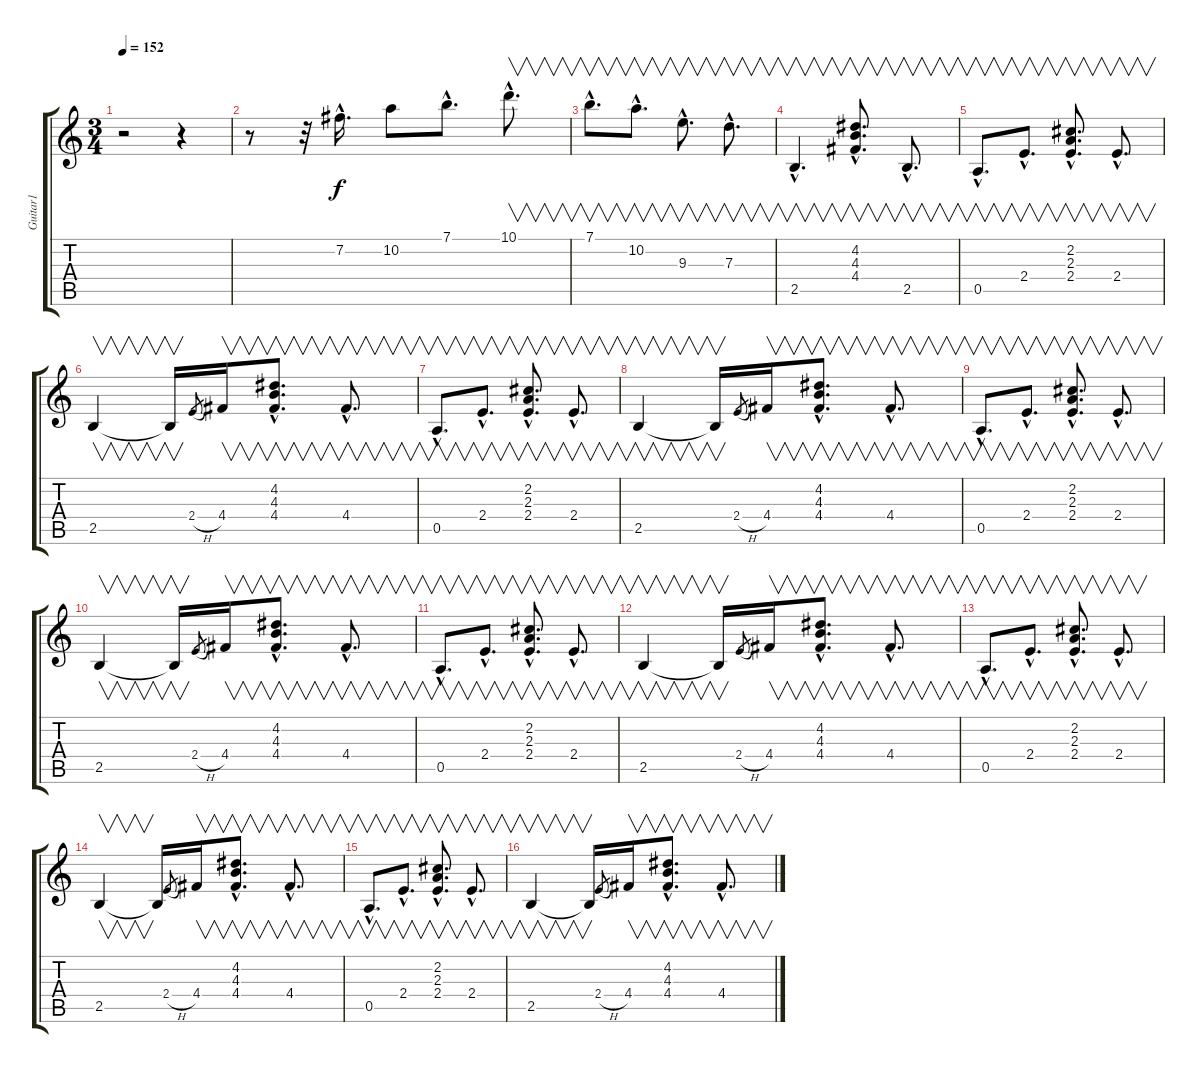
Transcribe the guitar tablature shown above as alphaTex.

\track ("Guitar1" "Guitar1") {instrument electricbasspick}
\staff {score tabs}
\tuning (E4 B3 G3 D3 A2 E2) {hide}
\ts (3 4)
\tempo 152
\clef g2
\ks c
r.2{dy f instrument electricbasspick} r.4 |
r.8 r.32 7.2{hac}.16{d} 10.2.8 7.1{hac}.8{d} 10.1{hac}.8{v d} |
7.1{hac}.8{v d} 10.2{hac}.8{v d} 9.3{hac}.8{v d} 7.3{hac}.8{v d} |
2.5{hac}.4{v d} (4.2{hac} 4.3{hac} 4.4{hac}).8{v d} 2.5{hac}.8{v d} |
0.5{hac}.8{v d} 2.4{hac}.8{v d} (2.2{hac} 2.3{hac} 2.4{hac}).8{v d} 2.4{hac}.8{v d} |
2.5.4{v} 2.5{t}.16{v} 2.4{h}.8{gr} 4.4.16{v} (4.2{hac} 4.3{hac} 4.4{hac}).8{v d} 4.4{hac}.8{v d} |
0.5{hac}.8{v d} 2.4{hac}.8{v d} (2.2{hac} 2.3{hac} 2.4{hac}).8{v d} 2.4{hac}.8{v d} |
2.5.4{v} 2.5{t}.16{v} 2.4{h}.8{gr} 4.4.16{v} (4.2{hac} 4.3{hac} 4.4{hac}).8{v d} 4.4{hac}.8{v d} |
0.5{hac}.8{v d} 2.4{hac}.8{v d} (2.2{hac} 2.3{hac} 2.4{hac}).8{v d} 2.4{hac}.8{v d} |
2.5.4{v} 2.5{t}.16{v} 2.4{h}.8{gr} 4.4.16{v} (4.2{hac} 4.3{hac} 4.4{hac}).8{v d} 4.4{hac}.8{v d} |
0.5{hac}.8{v d} 2.4{hac}.8{v d} (2.2{hac} 2.3{hac} 2.4{hac}).8{v d} 2.4{hac}.8{v d} |
2.5.4{v} 2.5{t}.16{v} 2.4{h}.8{gr} 4.4.16{v} (4.2{hac} 4.3{hac} 4.4{hac}).8{v d} 4.4{hac}.8{v d} |
0.5{hac}.8{v d} 2.4{hac}.8{v d} (2.2{hac} 2.3{hac} 2.4{hac}).8{v d} 2.4{hac}.8{v d} |
2.5.4{v} 2.5{t}.16{v} 2.4{h}.8{gr} 4.4.16{v} (4.2{hac} 4.3{hac} 4.4{hac}).8{v d} 4.4{hac}.8{v d} |
0.5{hac}.8{v d} 2.4{hac}.8{v d} (2.2{hac} 2.3{hac} 2.4{hac}).8{v d} 2.4{hac}.8{v d} |
2.5.4{v} 2.5{t}.16{v} 2.4{h}.8{gr} 4.4.16{v} (4.2{hac} 4.3{hac} 4.4{hac}).8{v d} 4.4{hac}.8{v d}
